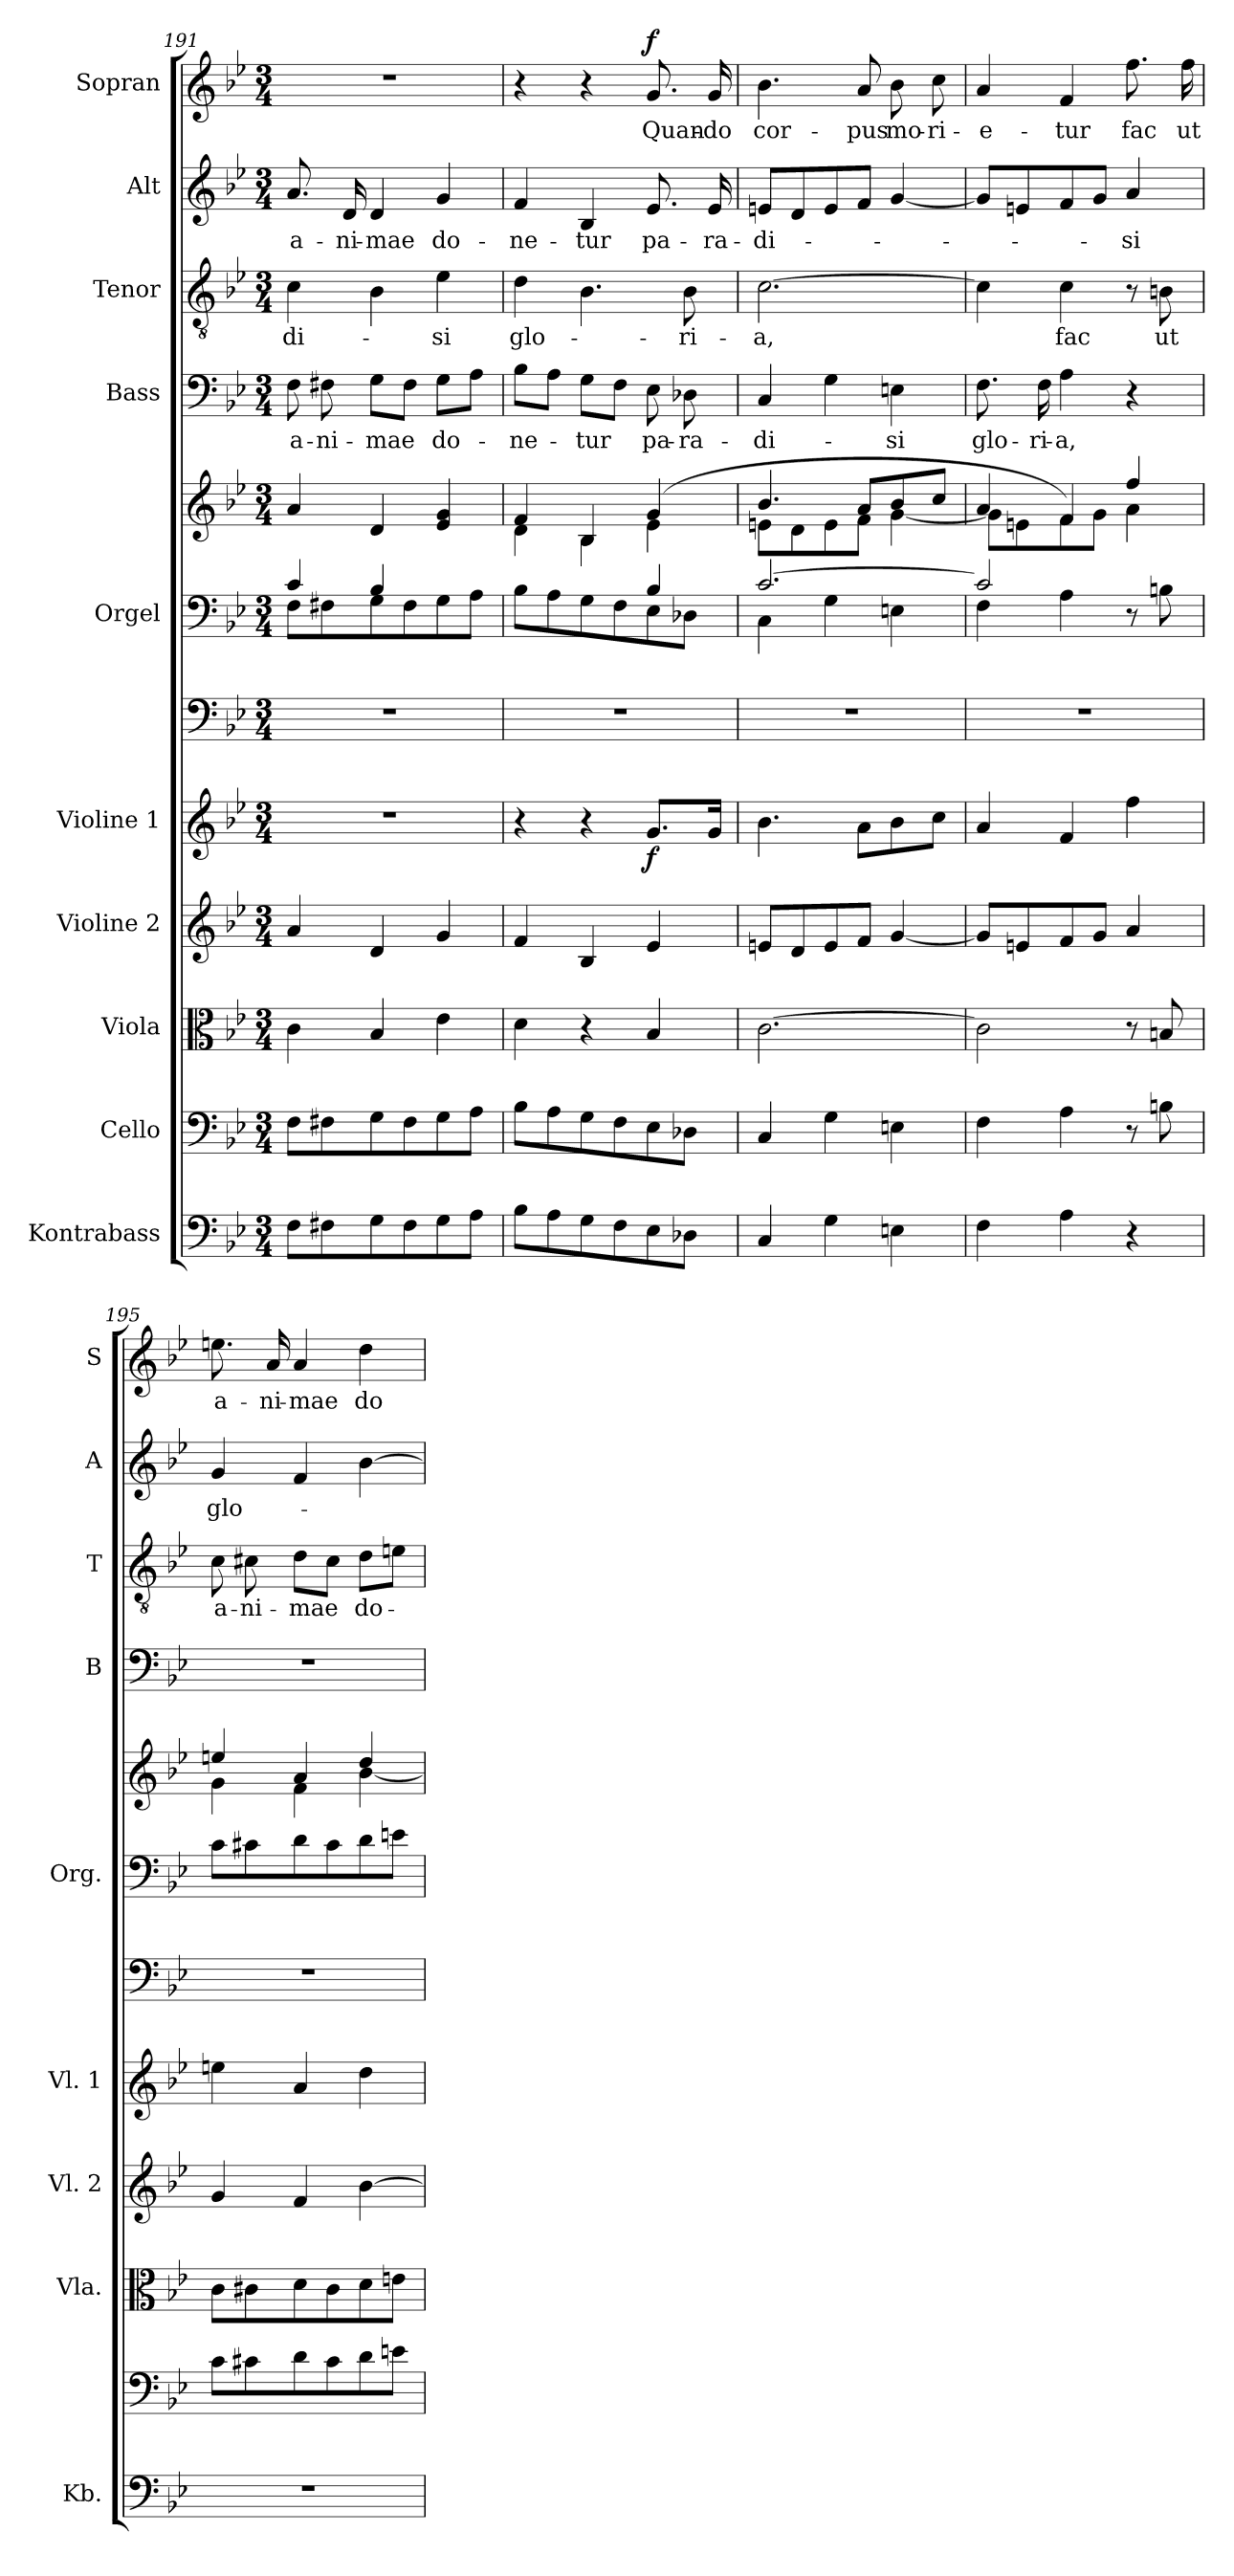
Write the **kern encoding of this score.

**kern	**kern	**kern	**kern	**kern	**dynam	**kern	**kern	**kern	**kern	**text	**kern	**text	**kern	**text	**kern	**text	**dynam
*part11	*part10	*part9	*part8	*part7	*part7	*part6	*part5	*part5	*part4	*part4	*part3	*part3	*part2	*part2	*part1	*part1	*part1
*staff12	*staff11	*staff10	*staff9	*staff8	*staff8	*staff7	*staff6	*staff5	*staff4	*staff4	*staff3	*staff3	*staff2	*staff2	*staff1	*staff1	*staff1
*I"Kontrabass	*I"Cello	*I"Viola	*I"Violine 2	*I"Violine 1	*	*	*I"Orgel	*	*I"Bass	*	*I"Tenor	*	*I"Alt	*	*I"Sopran	*	*
*I'Kb.	*	*I'Vla.	*I'Vl. 2	*I'Vl. 1	*	*	*I'Org.	*	*I'B	*	*I'T	*	*I'A	*	*I'S	*	*
!!LO:PB:g=z
*clefF4	*clefF4	*clefC3	*clefG2	*clefG2	*	*clefF4	*clefF4	*clefG2	*clefF4	*	*clefGv2	*	*clefG2	*	*clefG2	*	*
*ITrd7c12	*	*	*	*	*	*	*	*	*	*	*	*	*	*	*	*	*
*k[b-e-]	*k[b-e-]	*k[b-e-]	*k[b-e-]	*k[b-e-]	*	*k[b-e-]	*k[b-e-]	*k[b-e-]	*k[b-e-]	*	*k[b-e-]	*	*k[b-e-]	*	*k[b-e-]	*	*
*B-:	*B-:	*B-:	*B-:	*B-:	*	*B-:	*B-:	*B-:	*B-:	*	*B-:	*	*B-:	*	*B-:	*	*
*M3/4	*M3/4	*M3/4	*M3/4	*M3/4	*	*M3/4	*M3/4	*M3/4	*M3/4	*	*M3/4	*	*M3/4	*	*M3/4	*	*
=191	=191	=191	=191	=191	=191	=191	=191	=191	=191	=191	=191	=191	=191	=191	=191	=191	=191
*	*	*	*	*	*	*	*^	*	*	*	*	*	*	*	*	*	*
!	!	!	!	!	!	!	!	!	!	!	!LO:LY:b	!	!LO:LY:b	!	!LO:LY:b	!	!	!
8FF\L	8F\L	4c\	4a/	2.r	.	2.r	4c/	8F\L	4a/	8F\	a-	4c\	-di-	8.a/	a-	2.r	.	.
!	!	!	!	!	!	!	!	!	!	!	!LO:LY:b	!	!	!	!	!	!	!
8FF#X\	8F#X\	.	.	.	.	.	.	8F#X\	.	8F#X\	-ni-	.	.	.	.	.	.	.
!	!	!	!	!	!	!	!	!	!	!	!	!	!	!	!LO:LY:b	!	!	!
.	.	.	.	.	.	.	.	.	.	.	.	.	.	16d/	-ni-	.	.	.
!	!	!	!	!	!	!	!	!	!	!	!LO:LY:b	!	!	!	!LO:LY:b	!	!	!
8GG\	8G\	4B-/	4d/	.	.	.	4B-/	8G\	4d/	8G\L	-mae	4B-\	.	4d/	-mae	.	.	.
8FF#\	8F#\	.	.	.	.	.	.	8F#\	.	8F#\J	.	.	.	.	.	.	.	.
!	!	!	!	!	!	!	!	!	!	!	!LO:LY:b	!	!LO:LY:b	!	!LO:LY:b	!	!	!
8GG\	8G\	4e-\	4g/	.	.	.	4ryy	8G\	4e-/ 4g/	8G\L	do-	4e-\	-si	4g/	do-	.	.	.
8AA\J	8A\J	.	.	.	.	.	.	8A\J	.	8A\J	.	.	.	.	.	.	.	.
=192	=192	=192	=192	=192	=192	=192	=192	=192	=192	=192	=192	=192	=192	=192	=192	=192	=192	=192
*	*	*	*	*	*	*	*	*	*^	*	*	*	*	*	*	*	*	*
!	!	!	!	!	!	!	!	!	!	!	!	!LO:LY:b	!	!LO:LY:b	!	!LO:LY:b	!	!	!
8BB-\L	8B-\L	4d\	4f/	4r	.	2.r	2ryy	8B-\L	4f/	4d\	8B-\L	-ne-	4d\	glo-	4f/	-ne-	4r	.	.
8AA\	8A\	.	.	.	.	.	.	8A\	.	.	8A\J	.	.	.	.	.	.	.	.
!	!	!	!	!	!	!	!	!	!	!	!	!LO:LY:b	!	!	!	!LO:LY:b	!	!	!
8GG\	8G\	4r	4B-/	4r	.	.	.	8G\	4B-/	4B-\	8G\L	-tur	4.B-\	.	4B-/	-tur	4r	.	.
8FF\	8F\	.	.	.	.	.	.	8F\	.	.	8F\J	.	.	.	.	.	.	.	.
!	!	!	!	!	!LO:DY:b	!	!	!	!	!	!	!LO:LY:b	!	!	!	!LO:LY:b	!	!LO:LY:b	!LO:DY:a
8EE-\	8E-\	4B-/	4e-/	8.g/L	f	.	4B-/	8E-\	(4g/	4e-\	8E-\	pa-	.	.	8.e-/	pa-	8.g/	Quan-	f
!	!	!	!	!	!	!	!	!	!	!	!	!LO:LY:b	!	!LO:LY:b	!	!	!	!	!
8DD-X\J	8D-X\J	.	.	.	.	.	.	8D-X\J	.	.	8D-X\	-ra-	8B-\	-ri-	.	.	.	.	.
!	!	!	!	!	!	!	!	!	!	!	!	!	!	!	!	!LO:LY:b	!	!LO:LY:b	!
.	.	.	.	16g/Jk	.	.	.	.	.	.	.	.	.	.	16e-/	-ra-	16g/	-do	.
=193	=193	=193	=193	=193	=193	=193	=193	=193	=193	=193	=193	=193	=193	=193	=193	=193	=193	=193	=193
!	!	!	!	!	!	!	!	!	!	!	!	!LO:LY:b	!	!LO:LY:b	!	!LO:LY:b	!	!LO:LY:b	!
4CC/	4C/	[2.c\	8en/L	4.b-\	.	2.r	[>2.c/	4C\	4.b-/	8en\L	4C/	-di-	[2.c\	-a,	8en/L	-di-	4.b-\	cor-	.
.	.	.	8d/	.	.	.	.	.	.	8d\	.	.	.	.	8d/	.	.	.	.
4GG\	4G\	.	8e/	.	.	.	.	4G\	.	8e\	4G\	.	.	.	8e/	.	.	.	.
!	!	!	!	!	!	!	!	!	!	!	!	!	!	!	!	!	!	!LO:LY:b	!
.	.	.	8f/J	8a\L	.	.	.	.	8a/L	8f\J	.	.	.	.	8f/J	.	8a/	-pus	.
!	!	!	!	!	!	!	!	!	!	!	!	!LO:LY:b	!	!	!	!	!	!LO:LY:b	!
4EEn\	4En\	.	[4g/	8b-\	.	.	.	4En\	8b-/	[<4g\	4En\	-si	.	.	[4g/	.	8b-\	mo-	.
!	!	!	!	!	!	!	!	!	!	!	!	!	!	!	!	!	!	!LO:LY:b	!
.	.	.	.	8cc\J	.	.	.	.	8cc/J	.	.	.	.	.	.	.	8cc\	-ri-	.
=194	=194	=194	=194	=194	=194	=194	=194	=194	=194	=194	=194	=194	=194	=194	=194	=194	=194	=194	=194
!	!	!	!	!	!	!	!	!	!	!	!	!LO:LY:b	!	!	!	!	!	!LO:LY:b	!
4FF\	4F\	2c\]	8g/L]	4a/	.	2.r	2c/]	4F\	4a/	8g\L]	8.F\	glo-	4c\]	.	8g/L]	.	4a/	-e-	.
.	.	.	8en/	.	.	.	.	.	.	8en\	.	.	.	.	8en/	.	.	.	.
!	!	!	!	!	!	!	!	!	!	!	!	!LO:LY:b	!	!	!	!	!	!	!
.	.	.	.	.	.	.	.	.	.	.	16F\	-ri-	.	.	.	.	.	.	.
!	!	!	!	!	!	!	!	!	!	!	!	!LO:LY:b	!	!LO:LY:b	!	!	!	!LO:LY:b	!
4AA\	4A\	.	8f/	4f/	.	.	.	4A\	4f/)	8f\	4A\	-a,	4c\	fac	8f/	.	4f/	-tur	.
.	.	.	8g/J	.	.	.	.	.	.	8g\J	.	.	.	.	8g/J	.	.	.	.
!	!	!	!	!	!	!	!	!	!	!	!	!	!	!	!	!LO:LY:b	!	!LO:LY:b	!
4r	8r	8r	4a/	4ff\	.	.	4ryy	8r	4ff/	4a\	4r	.	8r	.	4a/	-si	8.ff\	fac	.
!	!	!	!	!	!	!	!	!	!	!	!	!	!	!LO:LY:b	!	!	!	!	!
.	8Bn\	8Bn/	.	.	.	.	.	8Bn\	.	.	.	.	8Bn\	ut	.	.	.	.	.
!	!	!	!	!	!	!	!	!	!	!	!	!	!	!	!	!	!	!LO:LY:b	!
.	.	.	.	.	.	.	.	.	.	.	.	.	.	.	.	.	16ff\	ut	.
*	*	*	*	*	*	*	*v	*v	*	*	*	*	*	*	*	*	*	*	*
=195	=195	=195	=195	=195	=195	=195	=195	=195	=195	=195	=195	=195	=195	=195	=195	=195	=195	=195
!	!	!	!	!	!	!	!	!	!	!	!	!	!LO:LY:b	!	!LO:LY:b	!	!LO:LY:b	!
2.r	8c\L	8c\L	4g/	4een\	.	2.r	8c\L	4een/	4g\	2.r	.	8c\	a-	4g/	glo-	8.een\	a-	.
!	!	!	!	!	!	!	!	!	!	!	!	!	!LO:LY:b	!	!	!	!	!
.	8c#X\	8c#X\	.	.	.	.	8c#X\	.	.	.	.	8c#X\	-ni-	.	.	.	.	.
!	!	!	!	!	!	!	!	!	!	!	!	!	!	!	!	!	!LO:LY:b	!
.	.	.	.	.	.	.	.	.	.	.	.	.	.	.	.	16a/	-ni-	.
!	!	!	!	!	!	!	!	!	!	!	!	!	!LO:LY:b	!	!	!	!LO:LY:b	!
.	8d\	8d\	4f/	4a/	.	.	8d\	4a/	4f\	.	.	8d\L	-mae	4f/	.	4a/	-mae	.
.	8c#\	8c#\	.	.	.	.	8c#\	.	.	.	.	8c#\J	.	.	.	.	.	.
!	!	!	!	!	!	!	!	!	!	!	!	!	!LO:LY:b	!	!	!	!LO:LY:b	!
.	8d\	8d\	[4b-\	4dd\	.	.	8d\	4dd/	[<4b-\	.	.	8d\L	do-	[4b-\	.	4dd\	do-	.
.	8en\J	8en\J	.	.	.	.	8en\J	.	.	.	.	8en\J	.	.	.	.	.	.
*	*	*	*	*	*	*	*	*v	*v	*	*	*	*	*	*	*	*	*
=	=	=	=	=	=	=	=	=	=	=	=	=	=	=	=	=	=
*-	*-	*-	*-	*-	*-	*-	*-	*-	*-	*-	*-	*-	*-	*-	*-	*-	*-
